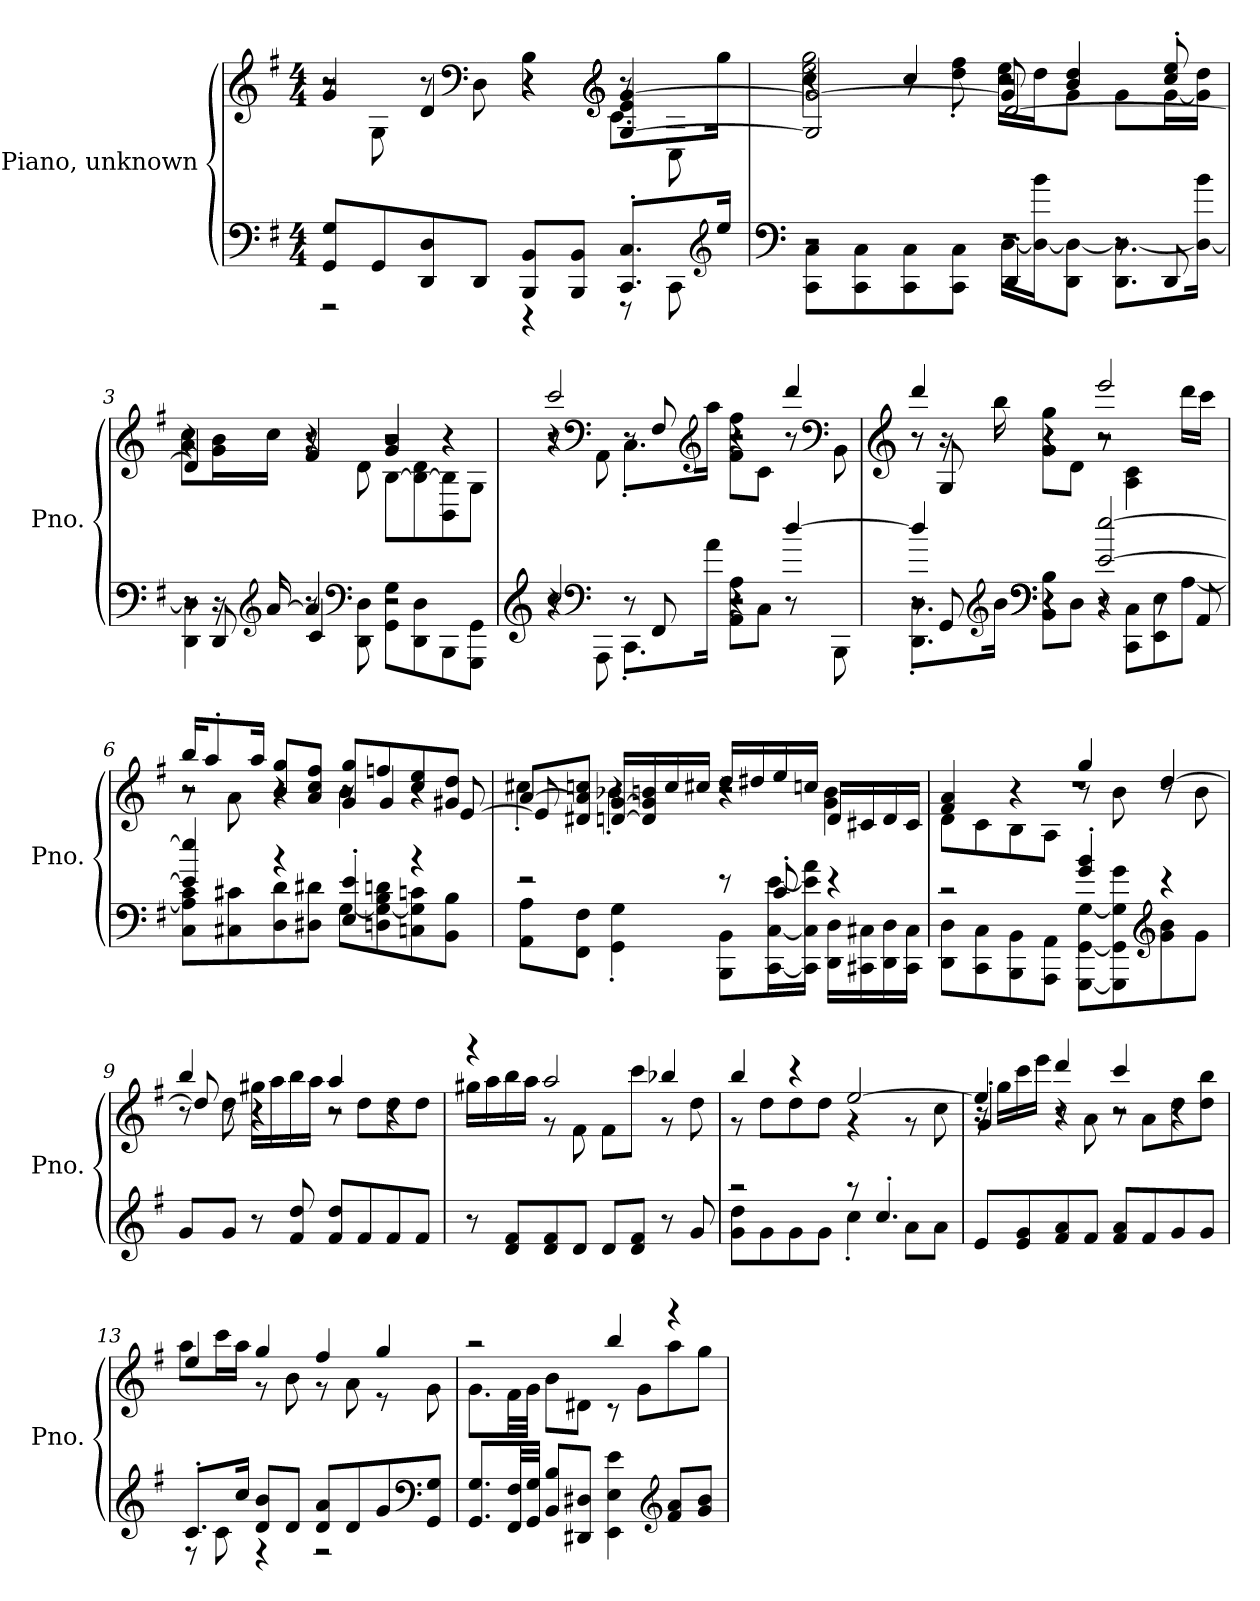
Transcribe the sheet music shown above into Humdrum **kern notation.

**kern	**kern
*part1	*part1
*staff2	*staff1
*I"Piano, unknown	*
*I'Pno.	*
*clefF4	*clefG2
*k[f#]	*k[f#]
*M4/4	*M4/4
*MM120	*MM120
=1	=1
*^	*^
*	*	*	*^
8GG/ 8G/L	2r	4g/	2r	8r
8GG/	.	.	.	8G\
8DD/ 8D/	.	4d/	.	8r
*	*	*clefF4	*	*
8DD/J	.	.	.	8D\
8BBB/ 8BB/L	4r	4r	4r	4B\
8BBB/ 8BB/J	.	.	.	.
*	*	*clefG2	*	*
8.CC/' 8.C/'L	8r	[4G/ 4e/ [4g/	8r	8.c\L
.	8CC\	.	8C\	.
*clefG2	*	*	*	*
16ee/Jk	.	.	.	16gg\Jk
*v	*v	*	*	*
*	*v	*v	*v
=2	=2
*clefF4	*
*^	*^
*	*^	*	*^
*	*	*	*	*	*^
1r	8CC\ 8C\L	2r	2G/] 2g/_	2ee\ 2gg\	4r	4cc\
.	8CC\ 8C\	.	.	.	.	.
.	8CC\ 8C\	.	.	.	4cc/	8r
.	8CC\ 8C\J	.	.	.	.	8dd\' 8ff#\'
.	[16D\LL	4DD'/	8g/]	2r	[2d/	16cc\ 16ee\LL
.	16D\_ 16b\J	.	.	.	.	16dd\J
.	8DD\ 8D\_J	.	4b/ 4dd/	.	.	8g\J
.	8.DD\ 8.D\_L	8r	.	.	.	8g\L
.	.	8DD/	8cc/' 8ee/'	.	.	[16g\L
.	16D\_ 16b\Jk	.	.	.	.	16g\] 16dd\JJ
*	*	*	*	*	*v	*v
!!LO:LB:g=z
=3	=3	=3	=3	=3	=3
8r	4DD\ 4D\]	8r	4r	4d/]	8a\ 8cc\L
16r	.	8DD/	.	.	16g\ 16b\L
*clefG2	*	*	*	*	*
[16a/	.	.	.	.	16cc\JJ
4a/]	8r	4c/	4f#/	4r	8r
*clefF4	*	*	*	*	*
.	8DD\ 8D\	.	.	.	8d\
2r	8GG\ 8G\L	2r	4g/ 4b/	2r	[8B\L
.	8DD\ 8D\	.	.	.	8B\_ 8d\
.	8BBB\	.	4r	.	8BB\ 8B\]
.	8GGG\ 8GG\J	.	.	.	8G\J
=4	=4	=4	=4	=4	=4
*clefG2	*	*	*	*	*
2cc/	8r	4r	2ccc/	8r	4r
*clefF4	*	*	*clefF4	*	*
.	8AAA\	.	.	8AA\	.
.	8.CC'\L	8r	.	8.C'\L	8r
.	.	8FF#/	.	.	8F#/
*	*	*	*clefG2	*	*
.	16a\Jk	.	.	16aa\Jk	.
4r	8AA\ 8A\L	2r	4r	8f#\ 8ff#\L	2r
.	8C\J	.	.	8c\J	.
[4dd/	8r	.	4ddd/	8r	.
*	*	*	*clefF4	*	*
.	8BBB\	.	.	8BB\	.
!!LO:LB:g=z	!!	!!
=5	=5	=5	=5	=5	=5
*	*	*	*clefG2	*	*
4dd/]	8.DD\' 8.D\'L	8r	4ddd/	8r	8r
.	.	8GG/	.	16r	8G/
*clefG2	*	*	*	*	*
.	16b\Jk	.	.	16bb\	.
*clefF4	*	*	*	*	*
4r	8BB\ 8B\L	4r	4r	8g\ 8gg\L	4r
.	8D\J	.	.	8d\J	.
[2e/ [2ee/	8r	4r	2eee/	8r	2r
.	8CC\ 8C\L	.	.	4A\ 4c\	.
.	8EE\ 8E\	8r	.	.	.
.	[8A\J	8AA/	.	16ddd\LL	.
.	.	.	.	16ccc\JJ	.
*	*v	*v	*	*	*
=6	=6	=6	=6	=6
4e/] 4ee/]	8C\ 8A\] 8c\L	16bb/KL	8r	2r
.	.	8aa'/	.	.
.	8C#X\ 8c#X\	.	8a\	.
.	.	16aa/Jk	.	.
4r	8D\ 8d\	8b/ 8gg/L	4r	.
.	8D#X\ 8d#X\J	8a/ 8cc/ 8ff#/J	.	.
4E/' 4e/'	[8G\L	8g/ 8gg/L	4b\	8r
.	8Dn\ 8G\_ 8B\ 8dn\	8ffn/	.	4g/
4r	8Cn\ 8G\] 8cn\	8cc/ 8ee/	4r	.
.	8BB\ 8B\J	8g#X/ 8dd/J	.	[8e/
!!LO:LB:g=z	!!	!!
=7	=7	=7	=7	=7
2r	8AA\ 8A\L	[8a/L	4cc#X'\	8e/]
.	8FF#\ 8F#\J	8d#X/ 8a/] 8ccn/J	.	8r
.	4GG\' 4G\'	[16dn/ [16g/LL	4b-X'\	4r
.	.	16d/] 16g/] 16bn/	.	.
.	.	16cc/	.	.
.	.	16cc#X/JJ	.	.
8r	8BBB\ 8BB\L	16dd/LL	4r	2r
.	.	16dd#X/	.	.
8c'/	[16CC\ [16C\ [16e\L	16ee/	.	.
.	16CC\] 16C\] 16e\] 16a\JJ	16ccn/JJ	.	.
4r	16DD\ 16D\LL	16d/LL	4g\ 4b\	.
.	16CC#X\ 16C#X\	16c#X/	.	.
.	16DD\ 16D\	16d/	.	.
.	16CC#\ 16C#\JJ	16c#/JJ	.	.
=8	=8	=8	=8	=8
2r	8DD\ 8D\L	1r	8d\L	4f#/ 4a/
.	8CC\ 8C\	.	8c\	.
.	8BBB\ 8BB\	.	8B\	4r
.	8AAA\ 8AA\J	.	8A\J	.
4g/' 4b/'	[8GGG\ [8GG\ [8G\L	.	8r	4gg/
.	8GGG\] 8GG\] 8G\] 8g\	.	8b\	.
*clefG2	*	*	*	*
4r	8g\ 8b\	.	8r	[4dd/
.	8g\J	.	8b\	.
*v	*v	*	*	*
!!LO:LB:g=z	!!	!!
=9	=9	=9	=9
8g/L	4bb/	8r	8dd/]
8g/J	.	8dd\	8r
8r	4r	16gg#X\LL	4r
.	.	16aa\	.
8f#/ 8dd/	.	16bb\	.
.	.	16aa\JJ	.
8f#/ 8dd/L	4aa/	8r	2r
8f#/	.	8dd\L	.
8f#/	4r	8dd\	.
8f#/J	.	8dd\J	.
*	*	*v	*v
=10	=10	=10
8r	4r	16gg#X\LL
.	.	16aa\
8d/ 8f#/L	.	16bb\
.	.	16aa\JJ
8d/ 8f#/	2aa/	8r
8d/J	.	8f#\
8d/L	.	8f#\L
8d/ 8f#/J	.	8ccc\J
8r	4bb-X/	8r
8g/	.	8dd\
=11	=11	=11
*^	*	*
2r	8g\ 8dd\L	4bb/	8r
.	8g\	.	8dd\L
.	8g\	4r	8dd\
.	8g\J	.	8dd\J
8r	4cc'\	[2ee/	4r
4.cc'/	.	.	.
.	8a\L	.	8r
.	8a\J	.	8cc\
*v	*v	*	*
!!LO:LB:g=z
=12	=12	=12
*	*	*^
8e/L	4ee/]	16r	4g'/
.	.	16gg\LL	.
8e/ 8g/	.	16ccc\	.
.	.	16eee\JJ	.
8f#/ 8a/	4ddd/	8r	4r
8f#/J	.	8a\	.
8f#/ 8a/L	4ccc/	8r	2r
8f#/	.	8a\L	.
8g/	4r	8dd\	.
8g/J	.	8dd\ 8bb\J	.
*	*	*v	*v
=13	=13	=13
*^	*	*
8.c'/L	8r	4ee/	8aa\L
.	8c\	.	16ccc\L
16cc/Jk	.	.	16aa\JJ
8d/ 8b/L	4r	4gg/	8r
8d/J	.	.	8b\
8d/ 8a/L	2r	4ff#/	8r
8d/	.	.	8a\
8g/	.	4gg/	8r
*clefF4	*	*	*
8GG/ 8G/J	.	.	8g\
*v	*v	*	*
=14	=14	=14
8.GG/ 8.G/L	2r	8.g\L
32FF#/ 32F#/LL	.	32f#\LL
32GG/ 32G/JJJ	.	32g\JJJ
8BB/ 8B/L	.	8b\L
8DD#X/ 8D#X/J	.	8d#X\J
4EE\ 4E\ 4e\	4bb/	8r
.	.	8g\L
*clefG2	*	*
8f#/ 8a/L	4r	8aa\
8g/ 8b/J	.	8gg\J
*	*v	*v
=	=
*-	*-
